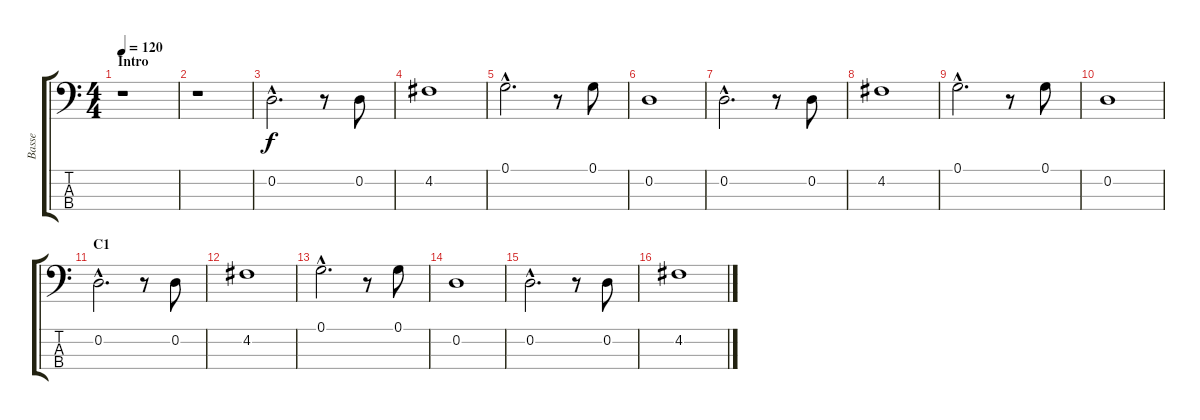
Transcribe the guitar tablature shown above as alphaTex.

\track ("Basse" "Basse") {instrument electricbassfinger}
\staff {score tabs}
\tuning (G2 D2 A1 E1) {hide}
\ts (4 4)
\section ("" "Intro")
\tempo 120
\clef f4
\ks c
r.1{dy f instrument electricbassfinger} |
r.1 |
0.2{hac}.2{d} r.8 0.2.8 |
4.2.1 |
0.1{hac}.2{d} r.8 0.1.8 |
0.2.1 |
0.2{hac}.2{d} r.8 0.2.8 |
4.2.1 |
0.1{hac}.2{d} r.8 0.1.8 |
0.2.1 |
\section ("" "C1")
0.2{hac}.2{d} r.8 0.2.8 |
4.2.1 |
0.1{hac}.2{d} r.8 0.1.8 |
0.2.1 |
0.2{hac}.2{d} r.8 0.2.8 |
4.2.1
